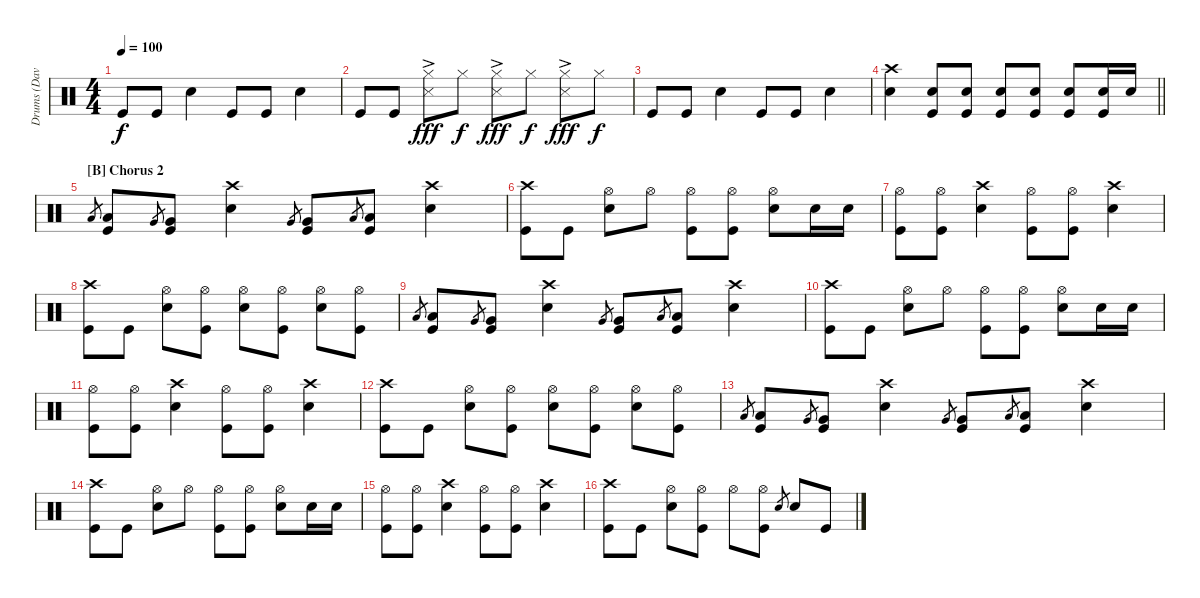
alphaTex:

\track ("Drums (Dave Grohl)" "Drums (Dav") {instrument percussion}
\staff {score}
\articulation defaults
\ts (4 4)
\tempo 100
\clef neutral
\ks c "Kick (hit)".8{dy f} "Kick (hit)".8 "Snare (hit) 2".4 "Kick (hit)".8 "Kick (hit)".8 "Snare (hit) 2".4
|
"Kick (hit)".8 "Kick (hit)".8 ("Hi-Hat (closed)" "Snare (side stick) 3"{ac}).8{dy fff} "Hi-Hat (closed)".8{dy f} ("Hi-Hat (closed)" "Snare (side stick) 3"{ac}).8{dy fff} "Hi-Hat (closed)".8{dy f} ("Hi-Hat (closed)" "Snare (side stick) 3"{ac}).8{dy fff} "Hi-Hat (closed)".8{dy f} |
"Kick (hit)".8 "Kick (hit)".8 "Snare (hit) 2".4 "Kick (hit)".8 "Kick (hit)".8 "Snare (hit) 2".4 |
\barLineRight lightlight
("Crash high (hit)" "Snare (hit) 2").4{volume 16} ("Snare (hit) 2" "Kick (hit)").8 ("Snare (hit) 2" "Kick (hit)").8 ("Snare (hit) 2" "Kick (hit)").8 ("Snare (hit) 2" "Kick (hit)").8 ("Snare (hit) 2" "Kick (hit)").8 ("Snare (hit) 2" "Kick (hit)").16 "Snare (hit) 2".16 |
\section ("" "[B] Chorus 2")
"Low Tom (hit)".8{gr} ("Low Tom (hit)" "Kick (hit)").8{volume 13} "Very Low Tom (hit)".8{gr} ("Very Low Tom (hit)" "Kick (hit)").8 ("Crash high (hit)" "Snare (hit) 2").4 "Very Low Tom (hit)".8{gr} ("Very Low Tom (hit)" "Kick (hit)").8 "Low Floor Tom (hit)".8{gr} ("Low Floor Tom (hit)" "Kick (hit)").8 ("Crash high (hit)" "Snare (hit) 2").4 |
("Crash high (hit)" "Kick (hit)").8 "Kick (hit)".8 ("Hi-Hat (open)" "Snare (hit) 2").8 "Hi-Hat (open)".8 ("Hi-Hat (open)" "Kick (hit)").8 ("Hi-Hat (open)" "Kick (hit)").8 ("Hi-Hat (open)" "Snare (hit) 2").8 "Snare (hit) 2".16 "Snare (hit) 2".16 |
("Hi-Hat (open)" "Kick (hit)").8 ("Hi-Hat (open)" "Kick (hit)").8 ("Crash high (hit)" "Snare (hit) 2").4 ("Hi-Hat (open)" "Kick (hit)").8 ("Hi-Hat (open)" "Kick (hit)").8 ("Crash high (hit)" "Snare (hit) 2").4 |
("Crash high (hit)" "Kick (hit)").8 "Kick (hit)".8 ("Hi-Hat (open)" "Snare (hit) 2").8 ("Hi-Hat (open)" "Kick (hit)").8 ("Hi-Hat (open)" "Snare (hit) 2").8 ("Hi-Hat (open)" "Kick (hit)").8 ("Hi-Hat (open)" "Snare (hit) 2").8 ("Hi-Hat (open)" "Kick (hit)").8 |
"Low Tom (hit)".8{gr} ("Low Tom (hit)" "Kick (hit)").8 "Very Low Tom (hit)".8{gr} ("Very Low Tom (hit)" "Kick (hit)").8 ("Crash high (hit)" "Snare (hit) 2").4 "Very Low Tom (hit)".8{gr} ("Very Low Tom (hit)" "Kick (hit)").8 "Low Floor Tom (hit)".8{gr} ("Low Floor Tom (hit)" "Kick (hit)").8 ("Crash high (hit)" "Snare (hit) 2").4 |
("Crash high (hit)" "Kick (hit)").8 "Kick (hit)".8 ("Hi-Hat (open)" "Snare (hit) 2").8 "Hi-Hat (open)".8 ("Hi-Hat (open)" "Kick (hit)").8 ("Hi-Hat (open)" "Kick (hit)").8 ("Hi-Hat (open)" "Snare (hit) 2").8 "Snare (hit) 2".16 "Snare (hit) 2".16 |
("Hi-Hat (open)" "Kick (hit)").8 ("Hi-Hat (open)" "Kick (hit)").8 ("Crash high (hit)" "Snare (hit) 2").4 ("Hi-Hat (open)" "Kick (hit)").8 ("Hi-Hat (open)" "Kick (hit)").8 ("Crash high (hit)" "Snare (hit) 2").4 |
("Crash high (hit)" "Kick (hit)").8 "Kick (hit)".8 ("Hi-Hat (open)" "Snare (hit) 2").8 ("Hi-Hat (open)" "Kick (hit)").8 ("Hi-Hat (open)" "Snare (hit) 2").8 ("Hi-Hat (open)" "Kick (hit)").8 ("Hi-Hat (open)" "Snare (hit) 2").8 ("Hi-Hat (open)" "Kick (hit)").8 |
"Low Tom (hit)".8{gr} ("Low Tom (hit)" "Kick (hit)").8 "Very Low Tom (hit)".8{gr} ("Very Low Tom (hit)" "Kick (hit)").8 ("Crash high (hit)" "Snare (hit) 2").4 "Very Low Tom (hit)".8{gr} ("Very Low Tom (hit)" "Kick (hit)").8 "Low Floor Tom (hit)".8{gr} ("Low Floor Tom (hit)" "Kick (hit)").8 ("Crash high (hit)" "Snare (hit) 2").4 |
("Crash high (hit)" "Kick (hit)").8 "Kick (hit)".8 ("Hi-Hat (open)" "Snare (hit) 2").8 "Hi-Hat (open)".8 ("Hi-Hat (open)" "Kick (hit)").8 ("Hi-Hat (open)" "Kick (hit)").8 ("Hi-Hat (open)" "Snare (hit) 2").8 "Snare (hit) 2".16 "Snare (hit) 2".16 |
("Hi-Hat (open)" "Kick (hit)").8 ("Hi-Hat (open)" "Kick (hit)").8 ("Crash high (hit)" "Snare (hit) 2").4 ("Hi-Hat (open)" "Kick (hit)").8 ("Hi-Hat (open)" "Kick (hit)").8 ("Crash high (hit)" "Snare (hit) 2").4 |
("Crash high (hit)" "Kick (hit)").8 "Kick (hit)".8 ("Hi-Hat (open)" "Snare (hit) 2").8 ("Hi-Hat (open)" "Kick (hit)").8 "Hi-Hat (open)".8 ("Hi-Hat (open)" "Kick (hit)").8 "Snare (hit) 2".8{gr} "Snare (hit) 2".8 "Kick (hit)".8
